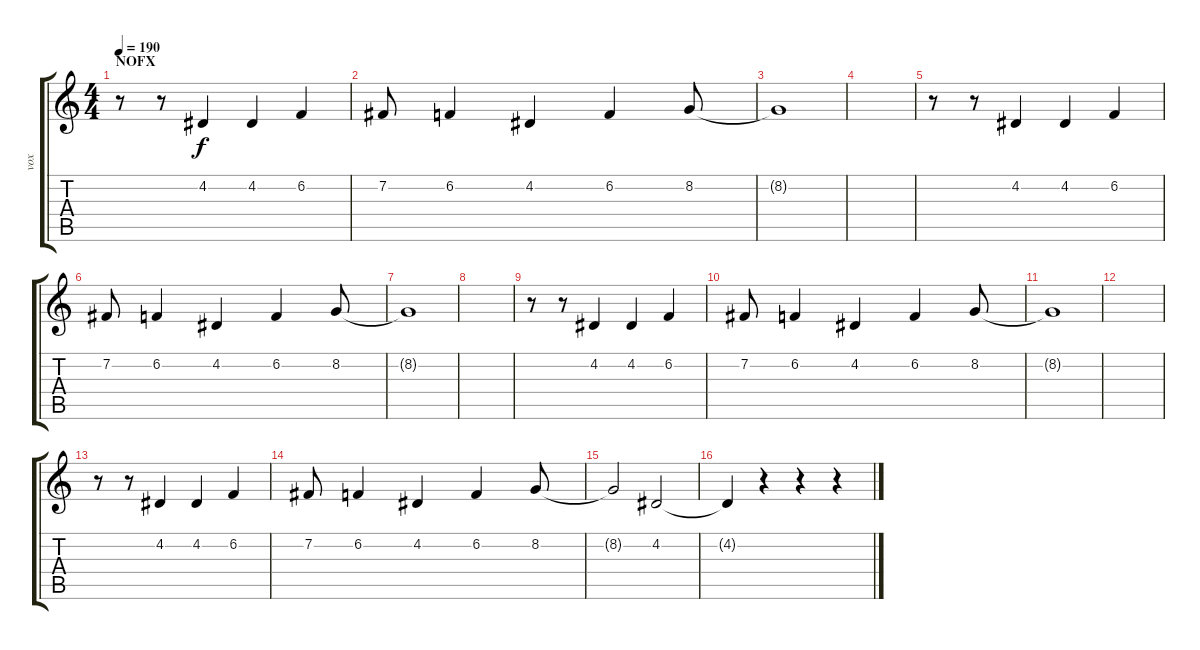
\track ("vox" "vox") {instrument lead8bassandlead}
\staff {score tabs}
\tuning (E4 B3 G3 D3 A2 E2) {hide}
\ts (4 4)
\section ("" "NOFX")
\tempo 190
\clef g2
\ks c
r.8{dy f} r.8 4.2.4 4.2.4 6.2.4 |
7.2.8 6.2.4 4.2.4 6.2.4 8.2.8 |
8.2{t}.1 |
|
r.8 r.8 4.2.4 4.2.4 6.2.4 |
7.2.8 6.2.4 4.2.4 6.2.4 8.2.8 |
8.2{t}.1 |
|
r.8 r.8 4.2.4 4.2.4 6.2.4 |
7.2.8 6.2.4 4.2.4 6.2.4 8.2.8 |
8.2{t}.1 |
|
r.8 r.8 4.2.4 4.2.4 6.2.4 |
7.2.8 6.2.4 4.2.4 6.2.4 8.2.8 |
8.2{t}.2 4.2.2 |
4.2{t}.4 r.4 r.4 r.4
